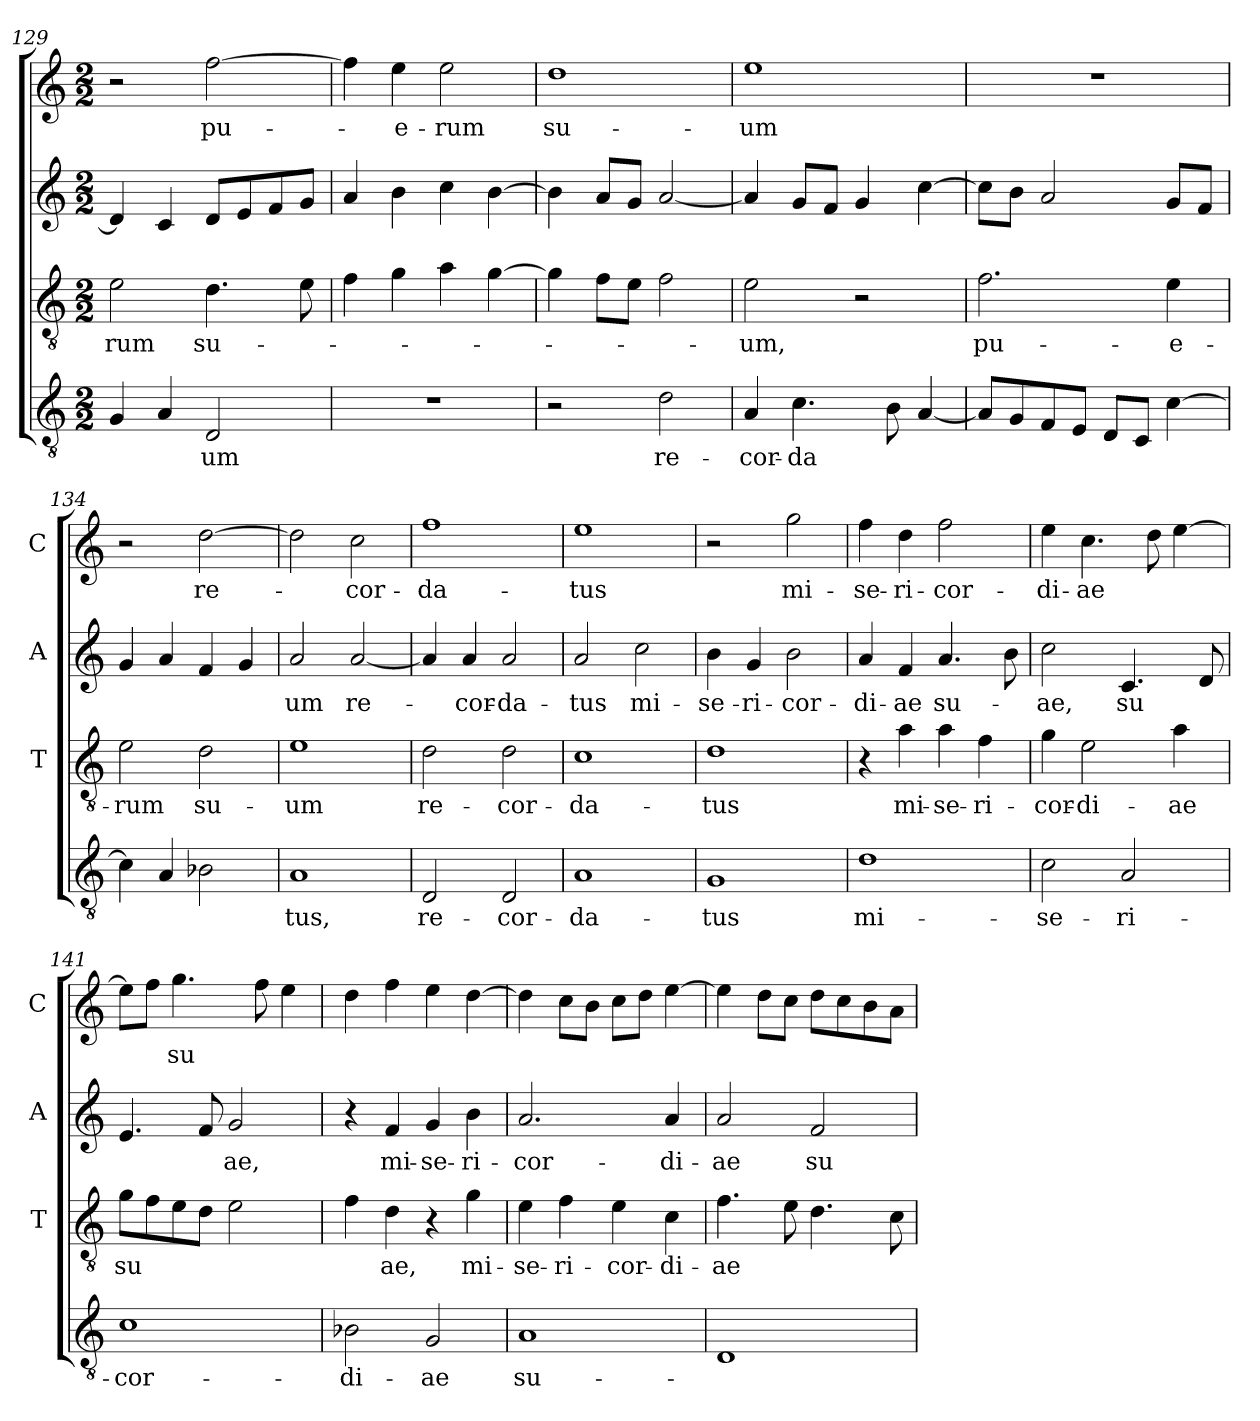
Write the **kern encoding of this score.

**kern	**text	**kern	**text	**kern	**text	**kern	**text
*part4	*part4	*part3	*part3	*part2	*part2	*part1	*part1
*staff4	*staff4	*staff3	*staff3	*staff2	*staff2	*staff1	*staff1
*	*	*I'T	*	*I'A	*	*I'C	*
*clefGv2	*	*clefGv2	*	*clefG2	*	*clefG2	*
*k[]	*	*k[]	*	*k[]	*	*k[]	*
*C:	*	*C:	*	*C:	*	*C:	*
*M2/2	*	*M2/2	*	*M2/2	*	*M2/2	*
=129	=129	=129	=129	=129	=129	=129	=129
!	!	!	!LO:LY:b	!	!	!	!
4G/	.	2e\	-rum	4d/]	.	2r	.
4A/	.	.	.	4c/	.	.	.
!	!LO:LY:b	!	!LO:LY:b	!	!	!	!LO:LY:b
2D/	-um	4.d\	su-	8d/L	.	[2ff\	pu-
.	.	.	.	8e/	.	.	.
.	.	.	.	8f/	.	.	.
.	.	8e\	.	8g/J	.	.	.
=130	=130	=130	=130	=130	=130	=130	=130
1r	.	4f\	.	4a/	.	4ff\]	.
!	!	!	!	!	!	!	!LO:LY:b
.	.	4g\	.	4b\	.	4ee\	-e-
!	!	!	!	!	!	!	!LO:LY:b
.	.	4a\	.	4cc\	.	2ee\	-rum
.	.	[4g\	.	[4b\	.	.	.
!!LO:LB:g=z
=131	=131	=131	=131	=131	=131	=131	=131
!	!	!	!	!	!	!	!LO:LY:b
2r	.	4g\]	.	4b\]	.	1dd	su-
.	.	8f\L	.	8a/L	.	.	.
.	.	8e\J	.	8g/J	.	.	.
!	!LO:LY:b	!	!	!	!	!	!
2d\	re-	2f\	.	[2a/	.	.	.
=132	=132	=132	=132	=132	=132	=132	=132
!	!LO:LY:b	!	!LO:LY:b	!	!	!	!LO:LY:b
4A/	-cor-	2e\	-um,	4a/]	.	1ee	-um
!	!LO:LY:b	!	!	!	!	!	!
4.c\	-da	.	.	8g/L	.	.	.
.	.	.	.	8f/J	.	.	.
.	.	2r	.	4g/	.	.	.
8B\	.	.	.	.	.	.	.
[4A/	.	.	.	[4cc\	.	.	.
=133	=133	=133	=133	=133	=133	=133	=133
!	!	!	!LO:LY:b	!	!	!	!
8A/L]	.	2.f\	pu-	8cc\L]	.	1r	.
8G/	.	.	.	8b\J	.	.	.
8F/	.	.	.	2a/	.	.	.
8E/J	.	.	.	.	.	.	.
8D/L	.	.	.	.	.	.	.
8C/J	.	.	.	.	.	.	.
!	!	!	!LO:LY:b	!	!	!	!
[4c\	.	4e\	-e-	8g/L	.	.	.
.	.	.	.	8f/J	.	.	.
=134	=134	=134	=134	=134	=134	=134	=134
!	!	!	!LO:LY:b	!	!	!	!
4c\]	.	2e\	-rum	4g/	.	2r	.
4A/	.	.	.	4a/	.	.	.
!	!	!	!LO:LY:b	!	!	!	!LO:LY:b
2B-X\	.	2d\	su-	4f/	.	[2dd\	re-
.	.	.	.	4g/	.	.	.
=135	=135	=135	=135	=135	=135	=135	=135
!	!LO:LY:b	!	!LO:LY:b	!	!LO:LY:b	!	!
1A	tus,	1e	-um	2a/	um	2dd\]	.
!	!	!	!	!	!LO:LY:b	!	!LO:LY:b
.	.	.	.	[2a/	re-	2cc\	-cor-
=136	=136	=136	=136	=136	=136	=136	=136
!	!LO:LY:b	!	!LO:LY:b	!	!	!	!LO:LY:b
2D/	re-	2d\	re-	4a/]	.	1ff	-da-
!	!	!	!	!	!LO:LY:b	!	!
.	.	.	.	4a/	-cor-	.	.
!	!LO:LY:b	!	!LO:LY:b	!	!LO:LY:b	!	!
2D/	-cor-	2d\	-cor-	2a/	-da-	.	.
=137	=137	=137	=137	=137	=137	=137	=137
!	!LO:LY:b	!	!LO:LY:b	!	!LO:LY:b	!	!LO:LY:b
1A	-da-	1c	-da-	2a/	-tus	1ee	-tus
!	!	!	!	!	!LO:LY:b	!	!
.	.	.	.	2cc\	mi-	.	.
!!LO:LB:g=z
=138	=138	=138	=138	=138	=138	=138	=138
!	!LO:LY:b	!	!LO:LY:b	!	!LO:LY:b	!	!
1G	-­tus	1d	-­tus	4b\	-­se-	2r	.
!	!	!	!	!	!LO:LY:b	!	!
.	.	.	.	4g/	-ri-	.	.
!	!	!	!	!	!LO:LY:b	!	!LO:LY:b
.	.	.	.	2b\	-cor-	2gg\	mi-
=139	=139	=139	=139	=139	=139	=139	=139
!	!LO:LY:b	!	!	!	!LO:LY:b	!	!LO:LY:b
1d	mi-	4r	.	4a/	-di-	4ff\	-se-
!	!	!	!LO:LY:b	!	!LO:LY:b	!	!LO:LY:b
.	.	4a\	mi-	4f/	-ae	4dd\	-ri-
!	!	!	!LO:LY:b	!	!LO:LY:b	!	!LO:LY:b
.	.	4a\	-se-	4.a/	su-	2ff\	-cor-
!	!	!	!LO:LY:b	!	!	!	!
.	.	4f\	-ri-	.	.	.	.
.	.	.	.	8b\	.	.	.
=140	=140	=140	=140	=140	=140	=140	=140
!	!LO:LY:b	!	!LO:LY:b	!	!LO:LY:b	!	!LO:LY:b
2c\	-se-	4g\	-cor-	2cc\	-ae,	4ee\	-di-
!	!	!	!LO:LY:b	!	!	!	!LO:LY:b
.	.	2e\	-di-	.	.	4.cc\	-ae
!	!LO:LY:b	!	!	!	!LO:LY:b	!	!
2A/	-ri-	.	.	4.c/	su	.	.
.	.	.	.	.	.	8dd\	.
!	!	!	!LO:LY:b	!	!	!	!
.	.	4a\	-ae	.	.	[4ee\	.
.	.	.	.	8d/	.	.	.
=141	=141	=141	=141	=141	=141	=141	=141
!	!LO:LY:b	!	!LO:LY:b	!	!	!	!
1c	-cor-	8g\L	su	4.e/	.	8ee\L]	.
.	.	8f\	.	.	.	8ff\J	.
!	!	!	!	!	!	!	!LO:LY:b
.	.	8e\	.	.	.	4.gg\	su
.	.	8d\J	.	8f/	.	.	.
!	!	!	!	!	!LO:LY:b	!	!
.	.	2e\	.	2g/	ae,	.	.
.	.	.	.	.	.	8ff\	.
.	.	.	.	.	.	4ee\	.
=142	=142	=142	=142	=142	=142	=142	=142
!	!LO:LY:b	!	!	!	!	!	!
2B-X\	-di-	4f\	.	4r	.	4dd\	.
!	!	!	!LO:LY:b	!	!LO:LY:b	!	!
.	.	4d\	ae,	4f/	mi-	4ff\	.
!	!LO:LY:b	!	!	!	!LO:LY:b	!	!
2G/	-ae	4r	.	4g/	-se-	4ee\	.
!	!	!	!LO:LY:b	!	!LO:LY:b	!	!
.	.	4g\	mi-	4b\	-ri-	[4dd\	.
=143	=143	=143	=143	=143	=143	=143	=143
!	!LO:LY:b	!	!LO:LY:b	!	!LO:LY:b	!	!
1A	su-	4e\	-se-	2.a/	-cor-	4dd\]	.
!	!	!	!LO:LY:b	!	!	!	!
.	.	4f\	-ri-	.	.	8cc\L	.
.	.	.	.	.	.	8b\J	.
!	!	!	!LO:LY:b	!	!	!	!
.	.	4e\	-cor-	.	.	8cc\L	.
.	.	.	.	.	.	8dd\J	.
!	!	!	!LO:LY:b	!	!LO:LY:b	!	!
.	.	4c\	-di-	4a/	-di-	[4ee\	.
!!LO:LB:g=z
=144	=144	=144	=144	=144	=144	=144	=144
!	!	!	!LO:LY:b	!	!LO:LY:b	!	!
1D	.	4.f\	-­ae	2a/	-­ae	4ee\]	.
.	.	.	.	.	.	8dd\L	.
.	.	8e\	.	.	.	8cc\J	.
!	!	!	!	!	!LO:LY:b	!	!
.	.	4.d\	.	2f/	su-	8dd\L	.
.	.	.	.	.	.	8cc\	.
.	.	.	.	.	.	8b\	.
.	.	8c\	.	.	.	8a\J	.
=	=	=	=	=	=	=	=
*-	*-	*-	*-	*-	*-	*-	*-
